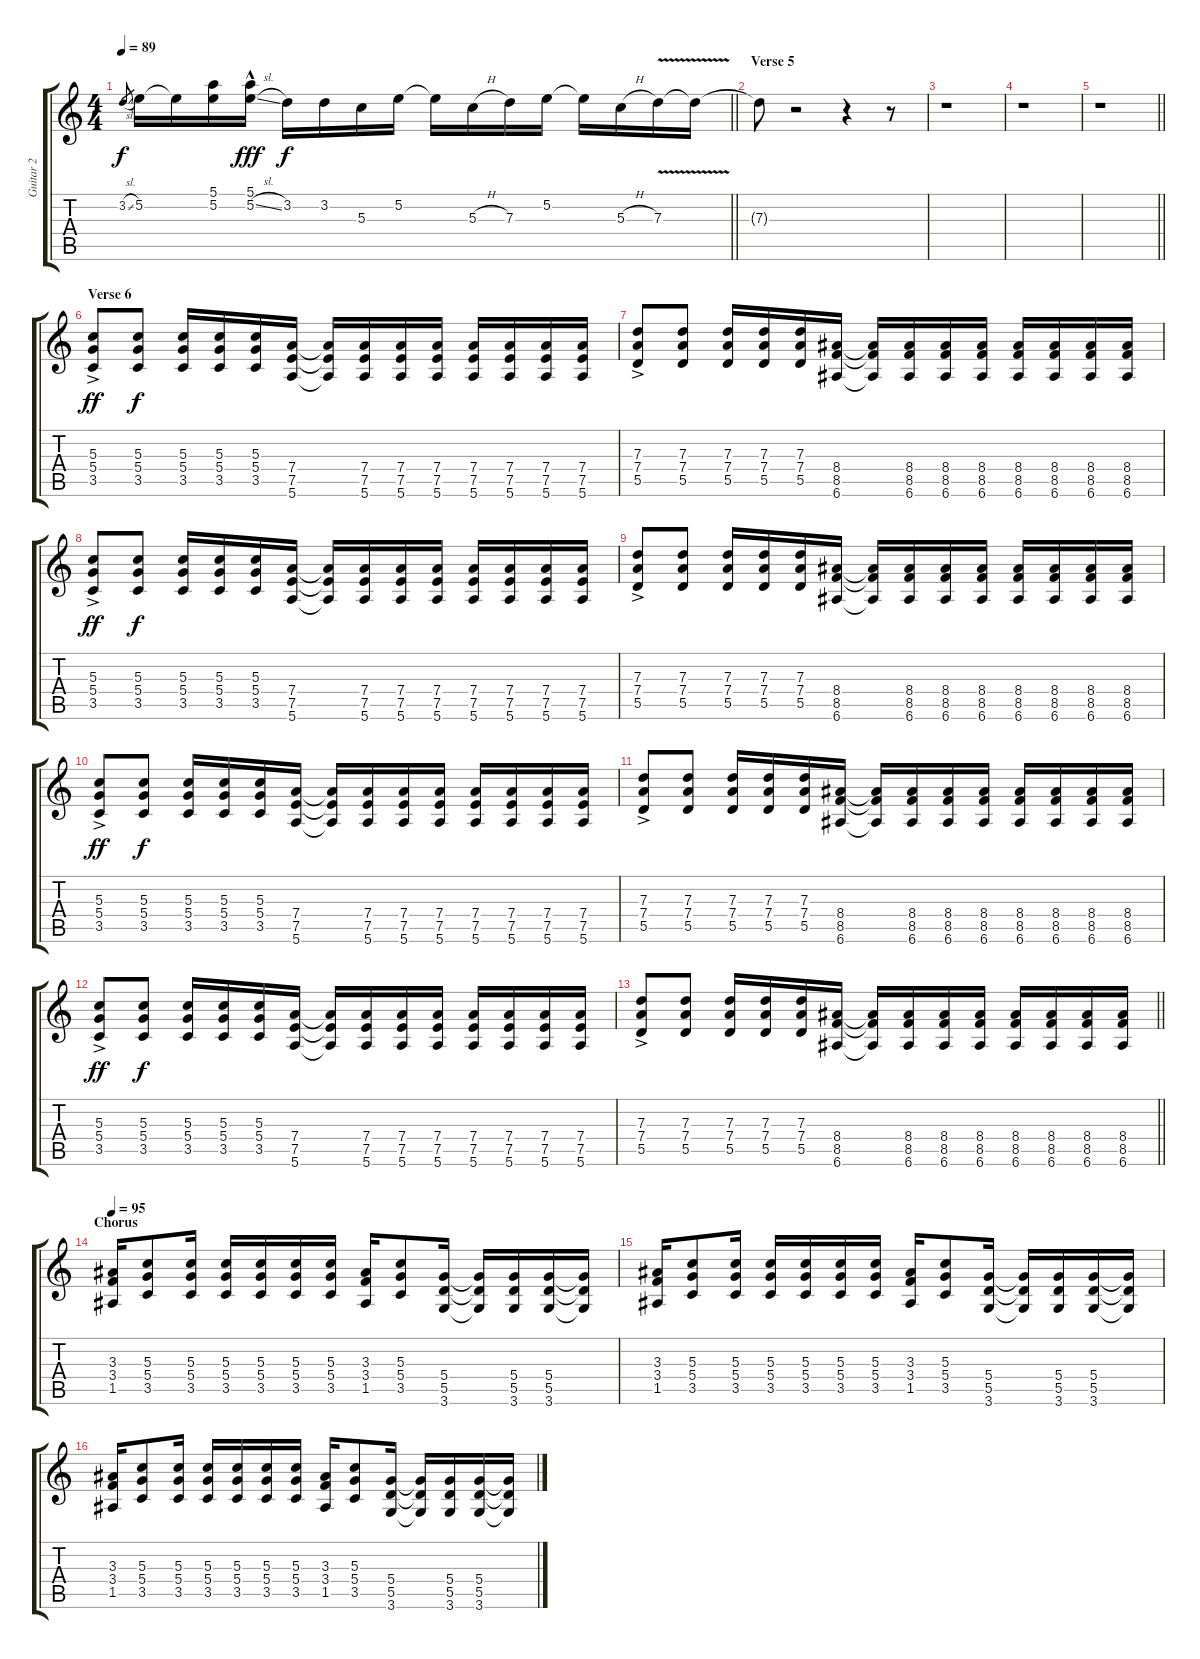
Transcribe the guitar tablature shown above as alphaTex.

\track ("Guitar 2" "Guitar 2") {instrument electricguitarjazz}
\staff {score tabs}
\tuning (E4 B3 G3 D3 A2 E2) {hide}
\ts (4 4)
\tempo 89
\clef g2
\barLineRight lightlight
\ks c
3.2{sl}.8{gr dy f} 5.2.16 5.2{t}.16 (5.1 5.2).16 (5.1{hac} 5.2{sl}).16{dy fff} 3.2.16{dy f} 3.2.16 5.3.16 5.2.16 5.2{t}.16 5.3{h}.16 7.3.16 5.2.16 5.2{t}.16 5.3{h}.16 7.3{v}.16 7.3{t}.16 |
\section ("" "Verse 5")
7.3{t}.8 r.2 r.4 r.8 |
r.1 |
r.1 |
\barLineRight lightlight
r.1 |
\section ("" "Verse 6")
(5.3{ac} 5.4 3.5).8{dy ff instrument distortionguitar} (5.3 5.4 3.5).8{dy f} (5.3 5.4 3.5).16 (5.3 5.4 3.5).16 (5.3 5.4 3.5).16 (7.4 7.5 5.6).16 (7.4{t} 7.5{t} 5.6{t}).16 (7.4 7.5 5.6).16 (7.4 7.5 5.6).16 (7.4 7.5 5.6).16 (7.4 7.5 5.6).16 (7.4 7.5 5.6).16 (7.4 7.5 5.6).16 (7.4 7.5 5.6).16 |
(7.3{ac} 7.4 5.5).8{beam Up} (7.3 7.4 5.5).8{beam Up} (7.3 7.4 5.5).16 (7.3 7.4 5.5).16 (7.3 7.4 5.5).16 (8.4 8.5 6.6).16 (8.4{t} 8.5{t} 6.6{t}).16 (8.4 8.5 6.6).16 (8.4 8.5 6.6).16 (8.4 8.5 6.6).16 (8.4 8.5 6.6).16 (8.4 8.5 6.6).16 (8.4 8.5 6.6).16 (8.4 8.5 6.6).16 |
(5.3{ac} 5.4 3.5).8{dy ff} (5.3 5.4 3.5).8{dy f} (5.3 5.4 3.5).16 (5.3 5.4 3.5).16 (5.3 5.4 3.5).16 (7.4 7.5 5.6).16 (7.4{t} 7.5{t} 5.6{t}).16 (7.4 7.5 5.6).16 (7.4 7.5 5.6).16 (7.4 7.5 5.6).16 (7.4 7.5 5.6).16 (7.4 7.5 5.6).16 (7.4 7.5 5.6).16 (7.4 7.5 5.6).16 |
(7.3{ac} 7.4 5.5).8{beam Up} (7.3 7.4 5.5).8{beam Up} (7.3 7.4 5.5).16 (7.3 7.4 5.5).16 (7.3 7.4 5.5).16 (8.4 8.5 6.6).16 (8.4{t} 8.5{t} 6.6{t}).16 (8.4 8.5 6.6).16 (8.4 8.5 6.6).16 (8.4 8.5 6.6).16 (8.4 8.5 6.6).16 (8.4 8.5 6.6).16 (8.4 8.5 6.6).16 (8.4 8.5 6.6).16 |
(5.3{ac} 5.4 3.5).8{dy ff} (5.3 5.4 3.5).8{dy f} (5.3 5.4 3.5).16 (5.3 5.4 3.5).16 (5.3 5.4 3.5).16 (7.4 7.5 5.6).16 (7.4{t} 7.5{t} 5.6{t}).16 (7.4 7.5 5.6).16 (7.4 7.5 5.6).16 (7.4 7.5 5.6).16 (7.4 7.5 5.6).16 (7.4 7.5 5.6).16 (7.4 7.5 5.6).16 (7.4 7.5 5.6).16 |
(7.3{ac} 7.4 5.5).8{beam Up} (7.3 7.4 5.5).8{beam Up} (7.3 7.4 5.5).16 (7.3 7.4 5.5).16 (7.3 7.4 5.5).16 (8.4 8.5 6.6).16 (8.4{t} 8.5{t} 6.6{t}).16 (8.4 8.5 6.6).16 (8.4 8.5 6.6).16 (8.4 8.5 6.6).16 (8.4 8.5 6.6).16 (8.4 8.5 6.6).16 (8.4 8.5 6.6).16 (8.4 8.5 6.6).16 |
(5.3{ac} 5.4 3.5).8{dy ff} (5.3 5.4 3.5).8{dy f} (5.3 5.4 3.5).16 (5.3 5.4 3.5).16 (5.3 5.4 3.5).16 (7.4 7.5 5.6).16 (7.4{t} 7.5{t} 5.6{t}).16 (7.4 7.5 5.6).16 (7.4 7.5 5.6).16 (7.4 7.5 5.6).16 (7.4 7.5 5.6).16 (7.4 7.5 5.6).16 (7.4 7.5 5.6).16 (7.4 7.5 5.6).16 |
\barLineRight lightlight
(7.3{ac} 7.4 5.5).8{beam Up} (7.3 7.4 5.5).8{beam Up} (7.3 7.4 5.5).16 (7.3 7.4 5.5).16 (7.3 7.4 5.5).16 (8.4 8.5 6.6).16 (8.4{t} 8.5{t} 6.6{t}).16 (8.4 8.5 6.6).16 (8.4 8.5 6.6).16 (8.4 8.5 6.6).16 (8.4 8.5 6.6).16 (8.4 8.5 6.6).16 (8.4 8.5 6.6).16 (8.4 8.5 6.6).16 |
\section ("" "Chorus")
\tempo 95
(3.3 3.4 1.5).16{volume 13 instrument distortionguitar} (5.3 5.4 3.5).8 (5.3 5.4 3.5).16 (5.3 5.4 3.5).16 (5.3 5.4 3.5).16 (5.3 5.4 3.5).16 (5.3 5.4 3.5).16 (3.3 3.4 1.5).16 (5.3 5.4 3.5).8 (5.4 5.5 3.6).16 (5.4{t} 5.5{t} 3.6{t}).16 (5.4 5.5 3.6).16 (5.4 5.5 3.6).16 (5.4{t} 5.5{t} 3.6{t}).16 |
(3.3 3.4 1.5).16 (5.3 5.4 3.5).8 (5.3 5.4 3.5).16 (5.3 5.4 3.5).16 (5.3 5.4 3.5).16 (5.3 5.4 3.5).16 (5.3 5.4 3.5).16 (3.3 3.4 1.5).16 (5.3 5.4 3.5).8 (5.4 5.5 3.6).16 (5.4{t} 5.5{t} 3.6{t}).16 (5.4 5.5 3.6).16 (5.4 5.5 3.6).16 (5.4{t} 5.5{t} 3.6{t}).16 |
(3.3 3.4 1.5).16 (5.3 5.4 3.5).8 (5.3 5.4 3.5).16 (5.3 5.4 3.5).16 (5.3 5.4 3.5).16 (5.3 5.4 3.5).16 (5.3 5.4 3.5).16 (3.3 3.4 1.5).16 (5.3 5.4 3.5).8 (5.4 5.5 3.6).16 (5.4{t} 5.5{t} 3.6{t}).16 (5.4 5.5 3.6).16 (5.4 5.5 3.6).16 (5.4{t} 5.5{t} 3.6{t}).16
